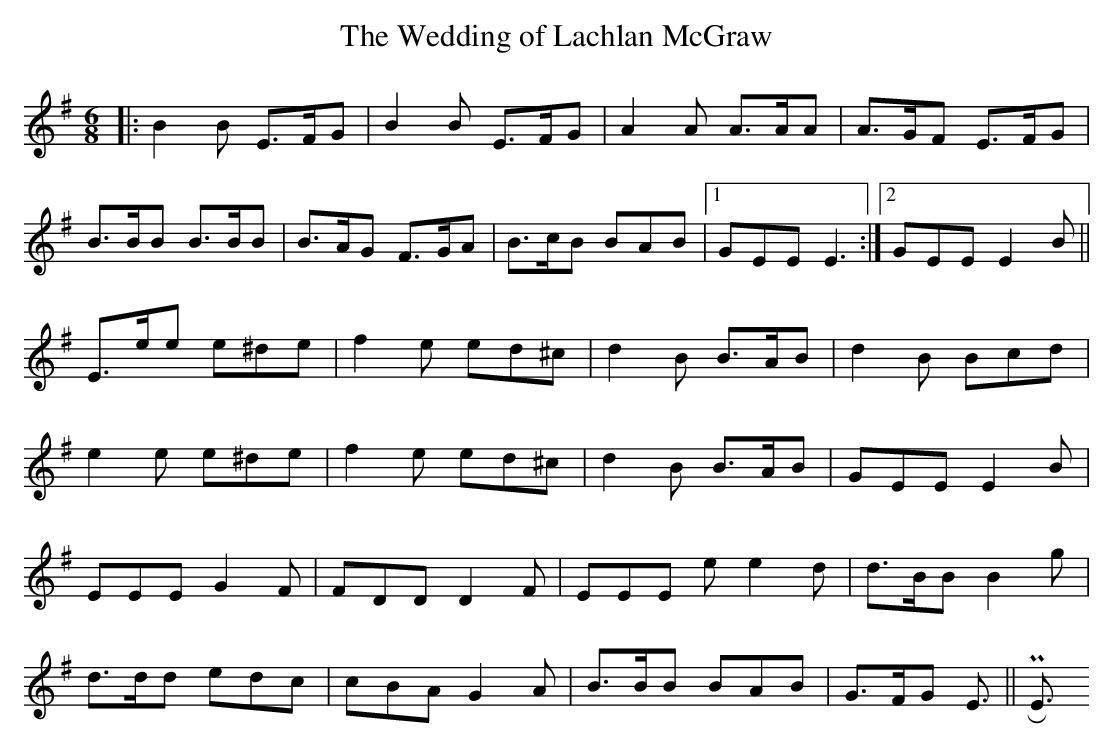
X:1
T:The Wedding of Lachlan McGraw
M:6/8
L:1/8
K:Em
|:B2 B E>FG|B2 B E>FG|A2 A A>AA|A>GF E>FG|!
B>BB B>BB|B>AG F>GA|B>cB BAB|1 GEE E3:|2 GEE E2 B||!
E>ee e^de|f2 e ed^c|d2 B B>AB|d2 B Bcd|!
e2 e e^de|f2 e ed^c|d2 B B>AB|GEE E2 B|!
EEE G2 F|FDD D2 F|EEE ee2 d|d>BB B2 g|!
d>dd edc|cBA G2 A|B>BB BAB|G>FG E3||</PRE>
